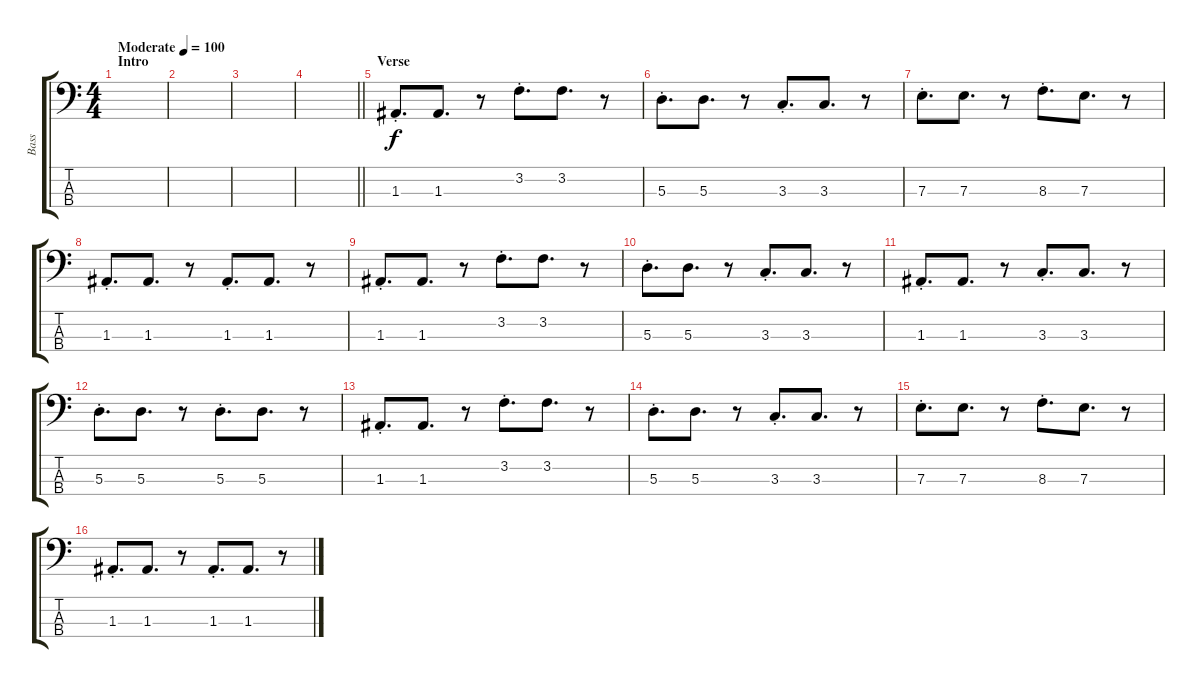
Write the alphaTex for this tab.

\track ("Bass" "Bass") {instrument electricbasspick}
\staff {score tabs}
\tuning (G2 D2 A1 E1) {hide}
\ts (4 4)
\section ("" "Intro")
\tempo (100 "Moderate")
\clef f4
\ks c
|
|
|
\barLineRight lightlight
|
\section ("" "Verse")
1.3{st}.8{d} 1.3.8{d} r.8 3.2{st}.8{d} 3.2.8{d} r.8 |
5.3{st}.8{d} 5.3.8{d} r.8 3.3{st}.8{d} 3.3.8{d} r.8 |
7.3{st}.8{d} 7.3.8{d} r.8 8.3{st}.8{d} 7.3.8{d} r.8 |
1.3{st}.8{d} 1.3.8{d} r.8 1.3{st}.8{d} 1.3.8{d} r.8 |
1.3{st}.8{d} 1.3.8{d} r.8 3.2{st}.8{d} 3.2.8{d} r.8 |
5.3{st}.8{d} 5.3.8{d} r.8 3.3{st}.8{d} 3.3.8{d} r.8 |
1.3{st}.8{d} 1.3.8{d} r.8 3.3{st}.8{d} 3.3.8{d} r.8 |
5.3{st}.8{d} 5.3.8{d} r.8 5.3{st}.8{d} 5.3.8{d} r.8 |
1.3{st}.8{d} 1.3.8{d} r.8 3.2{st}.8{d} 3.2.8{d} r.8 |
5.3{st}.8{d} 5.3.8{d} r.8 3.3{st}.8{d} 3.3.8{d} r.8 |
7.3{st}.8{d} 7.3.8{d} r.8 8.3{st}.8{d} 7.3.8{d} r.8 |
1.3{st}.8{d} 1.3.8{d} r.8 1.3{st}.8{d} 1.3.8{d} r.8
